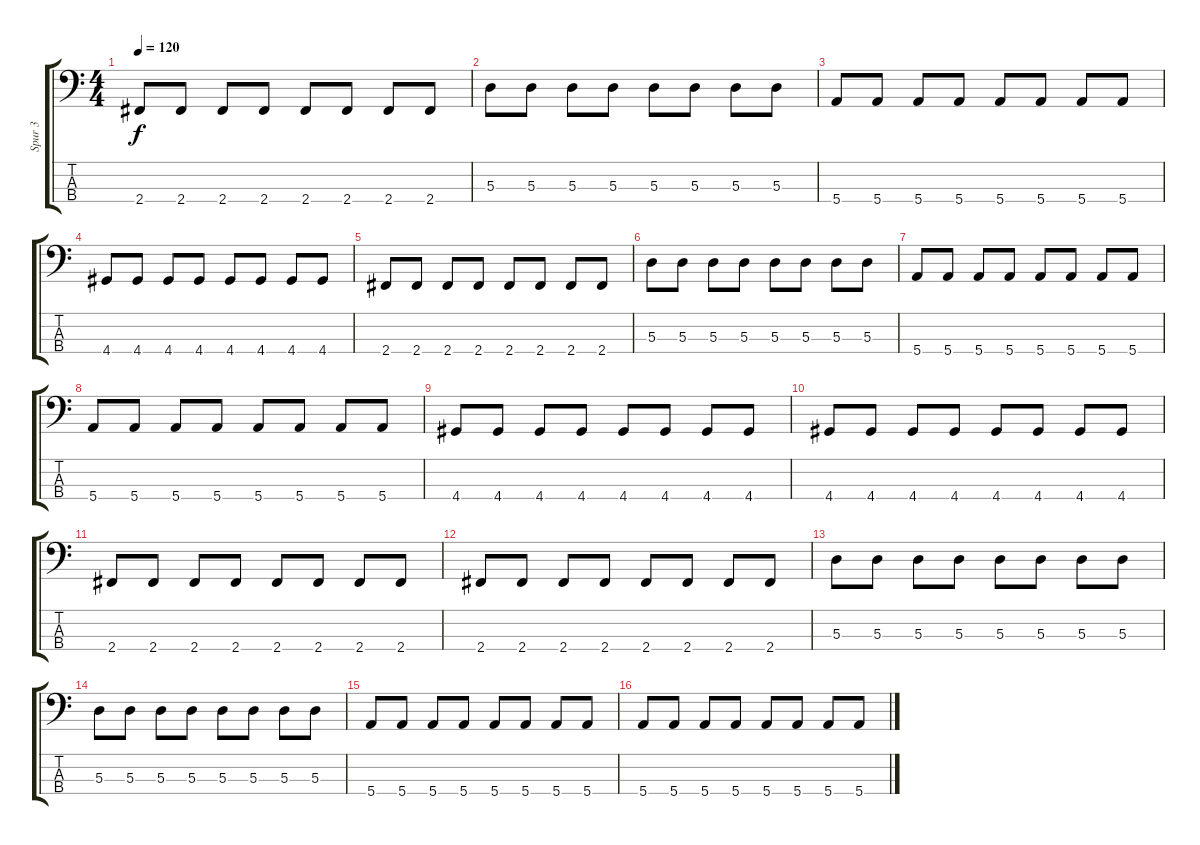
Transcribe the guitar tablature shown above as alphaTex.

\track ("Spur 3" "Spur 3") {instrument electricbassfinger}
\staff {score tabs}
\tuning (G2 D2 A1 E1) {hide}
\ts (4 4)
\tempo 120
\clef f4
\ks c
2.4.8{dy f} 2.4.8 2.4.8 2.4.8 2.4.8 2.4.8 2.4.8 2.4.8 |
5.3.8 5.3.8 5.3.8 5.3.8 5.3.8 5.3.8 5.3.8 5.3.8 |
5.4.8 5.4.8 5.4.8 5.4.8 5.4.8 5.4.8 5.4.8 5.4.8 |
4.4.8 4.4.8 4.4.8 4.4.8 4.4.8 4.4.8 4.4.8 4.4.8 |
2.4.8 2.4.8 2.4.8 2.4.8 2.4.8 2.4.8 2.4.8 2.4.8 |
5.3.8 5.3.8 5.3.8 5.3.8 5.3.8 5.3.8 5.3.8 5.3.8 |
5.4.8 5.4.8 5.4.8 5.4.8 5.4.8 5.4.8 5.4.8 5.4.8 |
5.4.8 5.4.8 5.4.8 5.4.8 5.4.8 5.4.8 5.4.8 5.4.8 |
4.4.8 4.4.8 4.4.8 4.4.8 4.4.8 4.4.8 4.4.8 4.4.8 |
4.4.8 4.4.8 4.4.8 4.4.8 4.4.8 4.4.8 4.4.8 4.4.8 |
2.4.8 2.4.8 2.4.8 2.4.8 2.4.8 2.4.8 2.4.8 2.4.8 |
2.4.8 2.4.8 2.4.8 2.4.8 2.4.8 2.4.8 2.4.8 2.4.8 |
5.3.8 5.3.8 5.3.8 5.3.8 5.3.8 5.3.8 5.3.8 5.3.8 |
5.3.8 5.3.8 5.3.8 5.3.8 5.3.8 5.3.8 5.3.8 5.3.8 |
5.4.8 5.4.8 5.4.8 5.4.8 5.4.8 5.4.8 5.4.8 5.4.8 |
5.4.8 5.4.8 5.4.8 5.4.8 5.4.8 5.4.8 5.4.8 5.4.8
